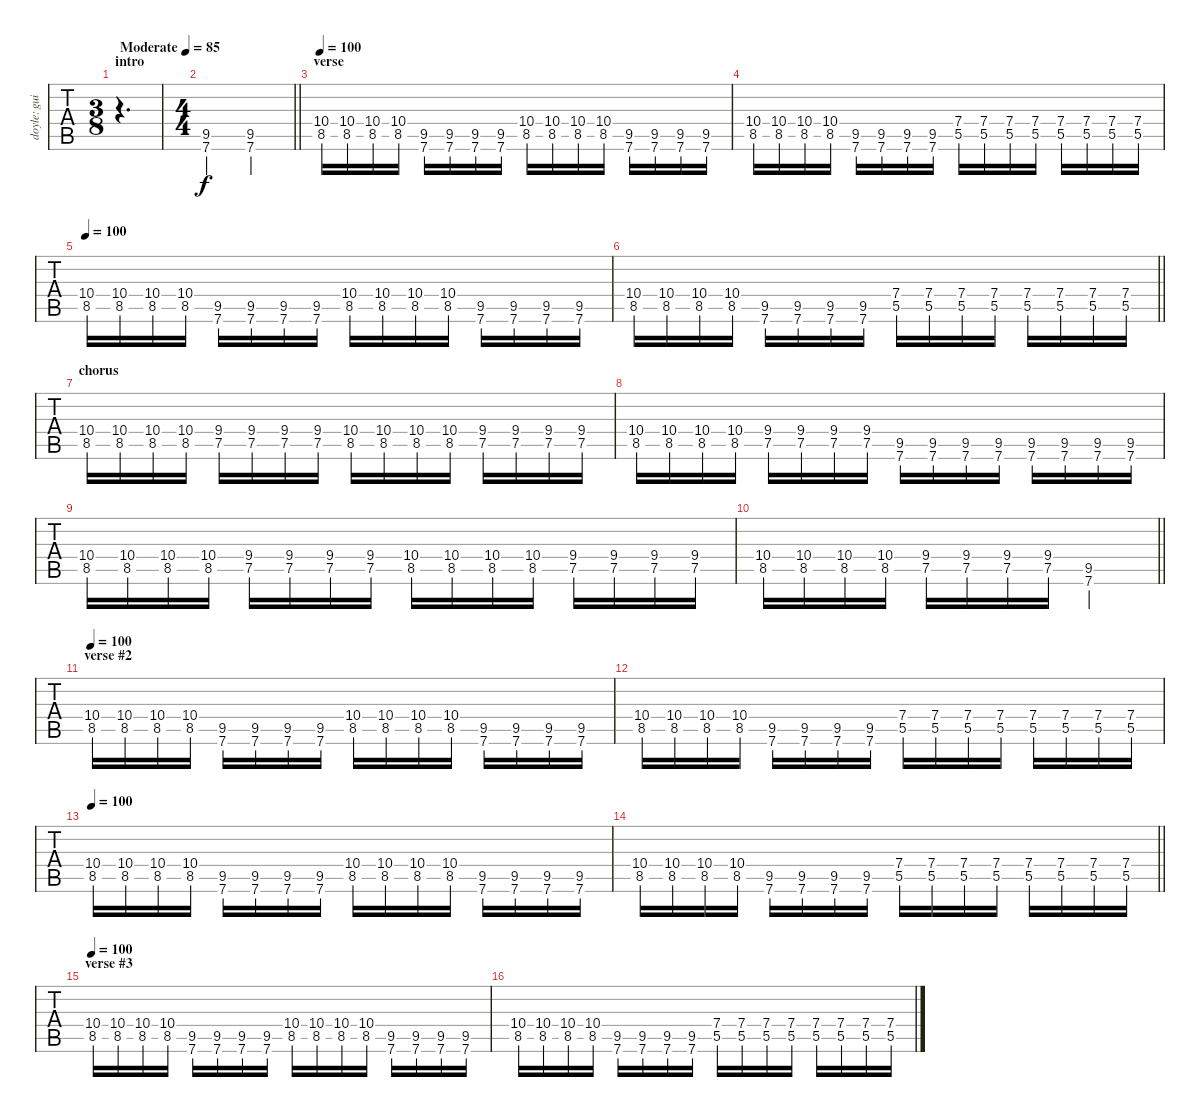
\track ("doyle: guitar" "doyle: gui") {instrument distortionguitar}
\staff {tabs}
\tuning (E4 B3 G3 D3 A2 E2) {hide}
\ts (3 8)
\section ("" "intro")
\tempo (85 "Moderate")
\clef g2
\ks c
r.4{d dy f instrument distortionguitar} |
\ts (4 4)
\barLineRight lightlight
(9.5 7.6).2 (9.5 7.6).2 |
\section ("" "verse")
\tempo 100
(10.4 8.5).16 (10.4 8.5).16 (10.4 8.5).16 (10.4 8.5).16 (9.5 7.6).16 (9.5 7.6).16 (9.5 7.6).16 (9.5 7.6).16 (10.4 8.5).16 (10.4 8.5).16 (10.4 8.5).16 (10.4 8.5).16 (9.5 7.6).16 (9.5 7.6).16 (9.5 7.6).16 (9.5 7.6).16 |
(10.4 8.5).16 (10.4 8.5).16 (10.4 8.5).16 (10.4 8.5).16 (9.5 7.6).16 (9.5 7.6).16 (9.5 7.6).16 (9.5 7.6).16 (7.4 5.5).16 (7.4 5.5).16 (7.4 5.5).16 (7.4 5.5).16 (7.4 5.5).16 (7.4 5.5).16 (7.4 5.5).16 (7.4 5.5).16 |
\tempo 100
(10.4 8.5).16 (10.4 8.5).16 (10.4 8.5).16 (10.4 8.5).16 (9.5 7.6).16 (9.5 7.6).16 (9.5 7.6).16 (9.5 7.6).16 (10.4 8.5).16 (10.4 8.5).16 (10.4 8.5).16 (10.4 8.5).16 (9.5 7.6).16 (9.5 7.6).16 (9.5 7.6).16 (9.5 7.6).16 |
\barLineRight lightlight
(10.4 8.5).16 (10.4 8.5).16 (10.4 8.5).16 (10.4 8.5).16 (9.5 7.6).16 (9.5 7.6).16 (9.5 7.6).16 (9.5 7.6).16 (7.4 5.5).16 (7.4 5.5).16 (7.4 5.5).16 (7.4 5.5).16 (7.4 5.5).16 (7.4 5.5).16 (7.4 5.5).16 (7.4 5.5).16 |
\section ("" "chorus")
(10.4 8.5).16 (10.4 8.5).16 (10.4 8.5).16 (10.4 8.5).16 (9.4 7.5).16 (9.4 7.5).16 (9.4 7.5).16 (9.4 7.5).16 (10.4 8.5).16 (10.4 8.5).16 (10.4 8.5).16 (10.4 8.5).16 (9.4 7.5).16 (9.4 7.5).16 (9.4 7.5).16 (9.4 7.5).16 |
(10.4 8.5).16 (10.4 8.5).16 (10.4 8.5).16 (10.4 8.5).16 (9.4 7.5).16 (9.4 7.5).16 (9.4 7.5).16 (9.4 7.5).16 (9.5 7.6).16 (9.5 7.6).16 (9.5 7.6).16 (9.5 7.6).16 (9.5 7.6).16 (9.5 7.6).16 (9.5 7.6).16 (9.5 7.6).16 |
(10.4 8.5).16 (10.4 8.5).16 (10.4 8.5).16 (10.4 8.5).16 (9.4 7.5).16 (9.4 7.5).16 (9.4 7.5).16 (9.4 7.5).16 (10.4 8.5).16 (10.4 8.5).16 (10.4 8.5).16 (10.4 8.5).16 (9.4 7.5).16 (9.4 7.5).16 (9.4 7.5).16 (9.4 7.5).16 |
\barLineRight lightlight
(10.4 8.5).16 (10.4 8.5).16 (10.4 8.5).16 (10.4 8.5).16 (9.4 7.5).16 (9.4 7.5).16 (9.4 7.5).16 (9.4 7.5).16 (9.5 7.6).2 |
\section ("" "verse #2")
\tempo 100
(10.4 8.5).16 (10.4 8.5).16 (10.4 8.5).16 (10.4 8.5).16 (9.5 7.6).16 (9.5 7.6).16 (9.5 7.6).16 (9.5 7.6).16 (10.4 8.5).16 (10.4 8.5).16 (10.4 8.5).16 (10.4 8.5).16 (9.5 7.6).16 (9.5 7.6).16 (9.5 7.6).16 (9.5 7.6).16 |
(10.4 8.5).16 (10.4 8.5).16 (10.4 8.5).16 (10.4 8.5).16 (9.5 7.6).16 (9.5 7.6).16 (9.5 7.6).16 (9.5 7.6).16 (7.4 5.5).16 (7.4 5.5).16 (7.4 5.5).16 (7.4 5.5).16 (7.4 5.5).16 (7.4 5.5).16 (7.4 5.5).16 (7.4 5.5).16 |
\tempo 100
(10.4 8.5).16 (10.4 8.5).16 (10.4 8.5).16 (10.4 8.5).16 (9.5 7.6).16 (9.5 7.6).16 (9.5 7.6).16 (9.5 7.6).16 (10.4 8.5).16 (10.4 8.5).16 (10.4 8.5).16 (10.4 8.5).16 (9.5 7.6).16 (9.5 7.6).16 (9.5 7.6).16 (9.5 7.6).16 |
\barLineRight lightlight
(10.4 8.5).16 (10.4 8.5).16 (10.4 8.5).16 (10.4 8.5).16 (9.5 7.6).16 (9.5 7.6).16 (9.5 7.6).16 (9.5 7.6).16 (7.4 5.5).16 (7.4 5.5).16 (7.4 5.5).16 (7.4 5.5).16 (7.4 5.5).16 (7.4 5.5).16 (7.4 5.5).16 (7.4 5.5).16 |
\section ("" "verse #3")
\tempo 100
(10.4 8.5).16 (10.4 8.5).16 (10.4 8.5).16 (10.4 8.5).16 (9.5 7.6).16 (9.5 7.6).16 (9.5 7.6).16 (9.5 7.6).16 (10.4 8.5).16 (10.4 8.5).16 (10.4 8.5).16 (10.4 8.5).16 (9.5 7.6).16 (9.5 7.6).16 (9.5 7.6).16 (9.5 7.6).16 |
(10.4 8.5).16 (10.4 8.5).16 (10.4 8.5).16 (10.4 8.5).16 (9.5 7.6).16 (9.5 7.6).16 (9.5 7.6).16 (9.5 7.6).16 (7.4 5.5).16 (7.4 5.5).16 (7.4 5.5).16 (7.4 5.5).16 (7.4 5.5).16 (7.4 5.5).16 (7.4 5.5).16 (7.4 5.5).16
